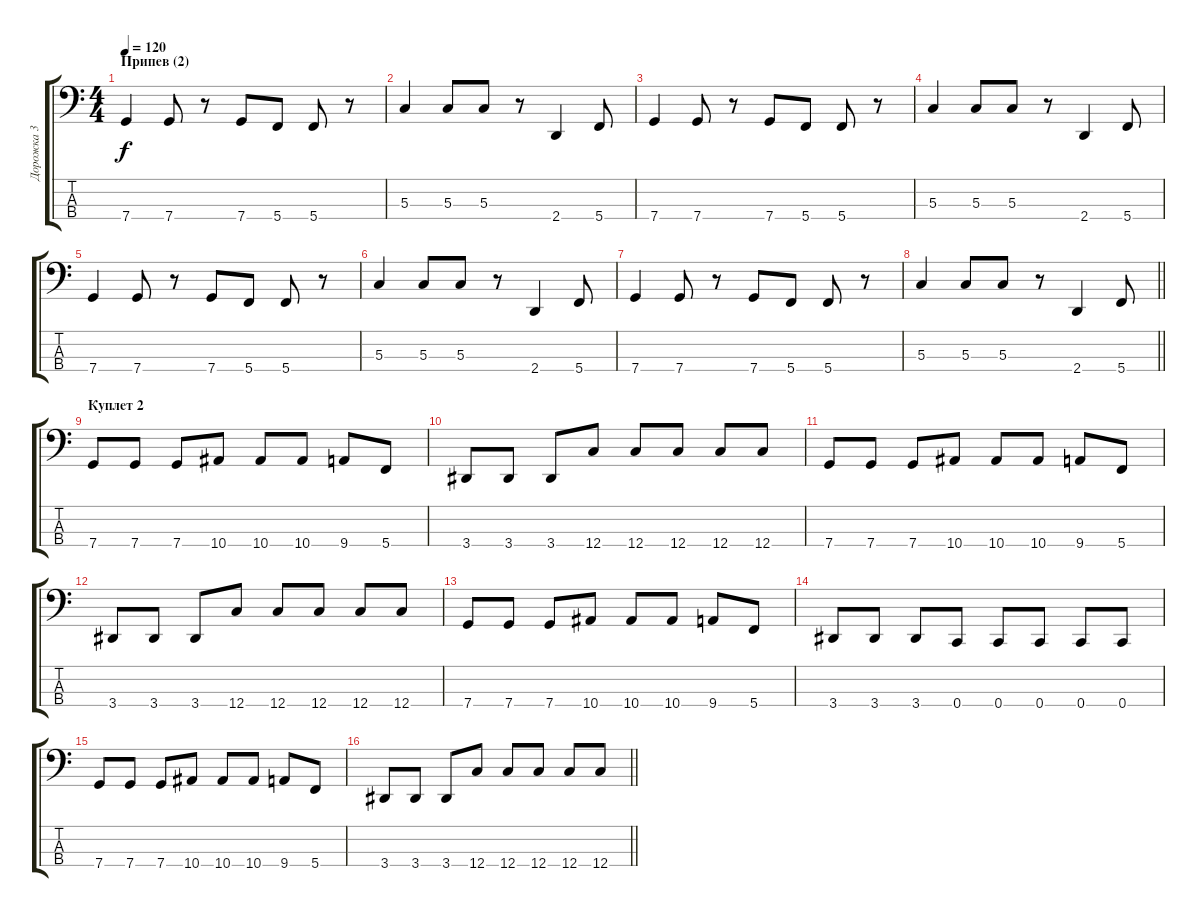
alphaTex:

\track ("Дорожка 3" "Дорожка 3") {instrument electricbassfinger}
\staff {score tabs}
\tuning (G2 C2 G1 C1) {hide}
\ts (4 4)
\section ("" "Припев (2)")
\tempo 120
\clef f4
\ks c
7.4.4{dy f} 7.4.8 r.8 7.4.8 5.4.8 5.4.8 r.8 |
5.3.4 5.3.8 5.3.8 r.8 2.4.4 5.4.8 |
7.4.4 7.4.8 r.8 7.4.8 5.4.8 5.4.8 r.8 |
5.3.4 5.3.8 5.3.8 r.8 2.4.4 5.4.8 |
7.4.4 7.4.8 r.8 7.4.8 5.4.8 5.4.8 r.8 |
5.3.4 5.3.8 5.3.8 r.8 2.4.4 5.4.8 |
7.4.4 7.4.8 r.8 7.4.8 5.4.8 5.4.8 r.8 |
\barLineRight lightlight
5.3.4 5.3.8 5.3.8 r.8 2.4.4 5.4.8 |
\section ("" "Куплет 2")
7.4.8 7.4.8 7.4.8 10.4.8 10.4.8 10.4.8 9.4.8 5.4.8 |
3.4.8 3.4.8 3.4.8 12.4.8 12.4.8 12.4.8 12.4.8 12.4.8 |
7.4.8 7.4.8 7.4.8 10.4.8 10.4.8 10.4.8 9.4.8 5.4.8 |
3.4.8 3.4.8 3.4.8 12.4.8 12.4.8 12.4.8 12.4.8 12.4.8 |
7.4.8 7.4.8 7.4.8 10.4.8 10.4.8 10.4.8 9.4.8 5.4.8 |
3.4.8 3.4.8 3.4.8 0.4.8 0.4.8 0.4.8 0.4.8 0.4.8 |
7.4.8 7.4.8 7.4.8 10.4.8 10.4.8 10.4.8 9.4.8 5.4.8 |
\barLineRight lightlight
3.4.8 3.4.8 3.4.8 12.4.8 12.4.8 12.4.8 12.4.8 12.4.8
